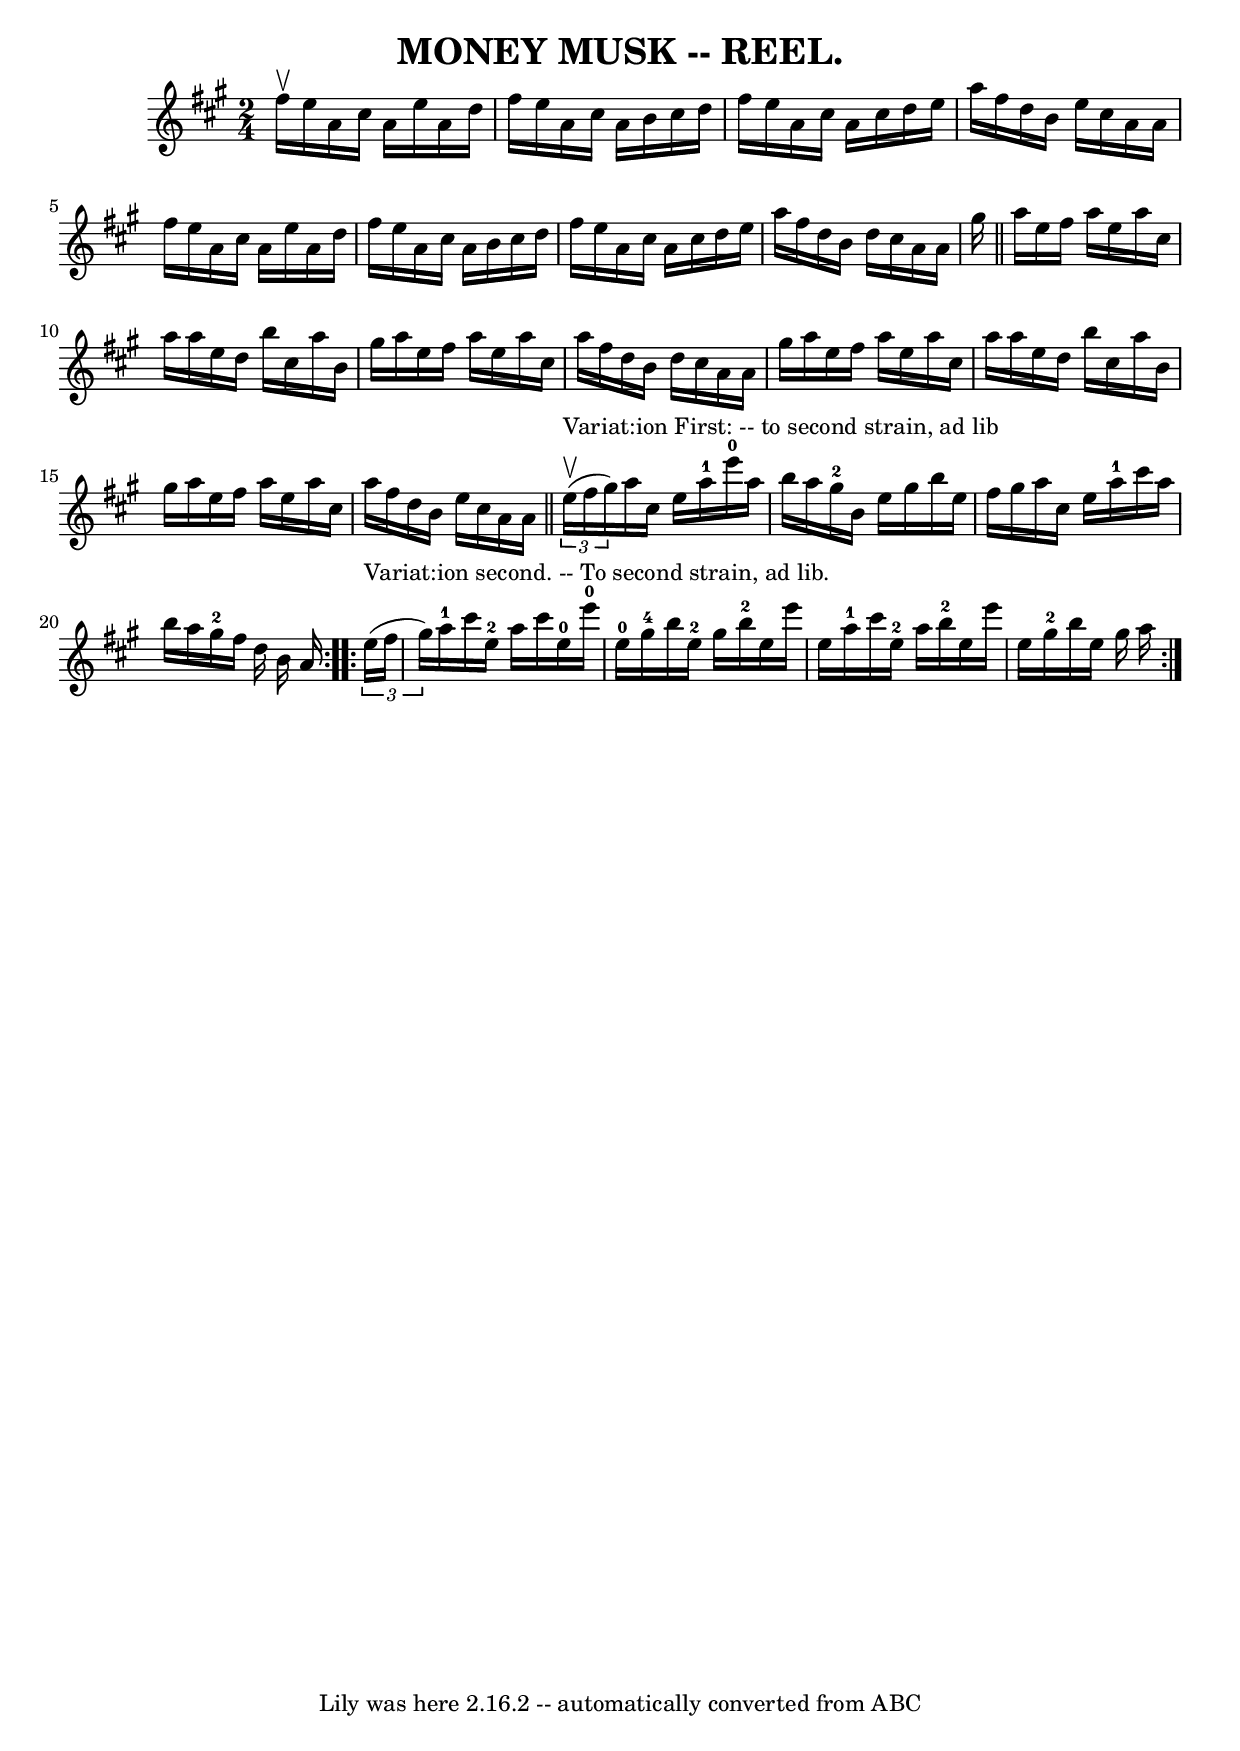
\version "2.16.2"
\include "Mammoth.ily"
\header {
  crossRefNumber = "6"
  footnotes = ""
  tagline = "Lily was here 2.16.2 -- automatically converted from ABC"
  title = "MONEY MUSK -- REEL."

}
voicedefault =  {


  \time 2/4 
  \key a \major
  fis''16^\upbow |
  e''16 a'16 cis''16   
  a'16 e''16 a'16 d''16 fis''16  |
  e''16 a'16 cis''16 
  a'16 b'16 cis''16 d''16 fis''16  |
  e''16 a'16    
  cis''16 a'16 cis''16 d''16 e''16 a''16  |
  fis''16    
  d''16 b'16 e''16 cis''16 a'16 a'16 fis''16  |
  
  e''16 a'16 cis''16 a'16 e''16 a'16 d''16 fis''16  |
  
  e''16 a'16 cis''16 a'16 b'16 cis''16 d''16 fis''16  
  |
  e''16 a'16 cis''16 a'16 cis''16 d''16 e''16    
  a''16  |
  fis''16 d''16 b'16 d''16 cis''16 a'16 a'16  
  gis''16  \bar "||" a''16 e''16 fis''16 a''16 e''16 a''16   
  cis''16 a''16  |
  a''16 e''16 d''16 b''16 cis''16    
  a''16 b'16 gis''16  |
  a''16 e''16 fis''16 a''16    
  e''16 a''16 cis''16 a''16  |
  fis''16 d''16 b'16    
  d''16 cis''16 a'16 a'16 gis''16  |
  a''16 e''16    
  fis''16 a''16 e''16 a''16 cis''16 a''16  |
  a''16    
  e''16 d''16 b''16 cis''16 a''16 b'16 gis''16  |
  
  a''16 e''16 fis''16 a''16 e''16 a''16 cis''16 a''16  
  |
  fis''16 d''16 b'16 e''16 cis''16 a'16 a'16  
  \bar "||"     
  \repeat volta 2 {
    \times 2/3 { e''16 
		^"Variat:ion First: -- to second strain, ad lib"^\upbow(fis''16 gis''16  
		-) 
	       } |
    a''16 cis''16 e''16 a''16-1 e'''16-0   
    a''16 b''16 a''16  |
    gis''16-2 b'16 e''16 gis''16    
    b''16 e''16 fis''16 gis''16  |
    a''16 cis''16 e''16    
    a''16-1 cis'''16 a''16 b''16 a''16  |
    gis''16-2   
    fis''16 d''16 b'16 a'16  
  }     
  \repeat volta 2 {
    \times 2/3 {   
      e''16^"Variat:ion second. -- To second strain, ad lib."(fis''16 gis''16-) 
    } |
    a''16-1 cis'''16 e''16-2 a''16 cis'''16    
    e''16-0 e'''16-0 e''16-0 |
    gis''16-4 b''16 e''16-2 gis''16 b''16-2 e''16 e'''16 e''16  |
    a''16-1 cis'''16 e''16-2 a''16 b''16-2 e''16 e'''16    
    e''16  |
    gis''16-2 b''16 e''16 gis''16 a''16  
  }   

}

\score{
  <<

    \context Staff="default"
    {
      \voicedefault 
      
    }

  >>
  \layout {
    
  }
  \midi {
  }

}
